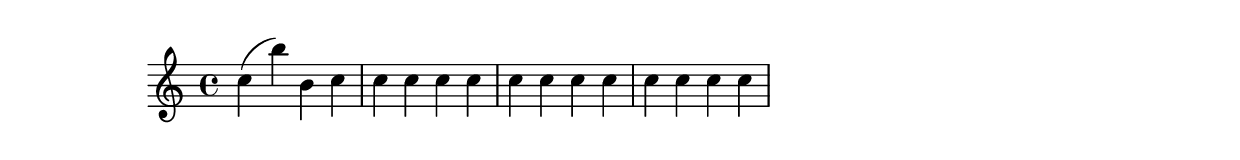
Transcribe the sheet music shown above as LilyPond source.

% test damping
\version "1.3.117";

\score{
	\notes\relative c'{

		c'()b' ~ b, c
		c c c c
		c c c c
		c c c c
	}
}
